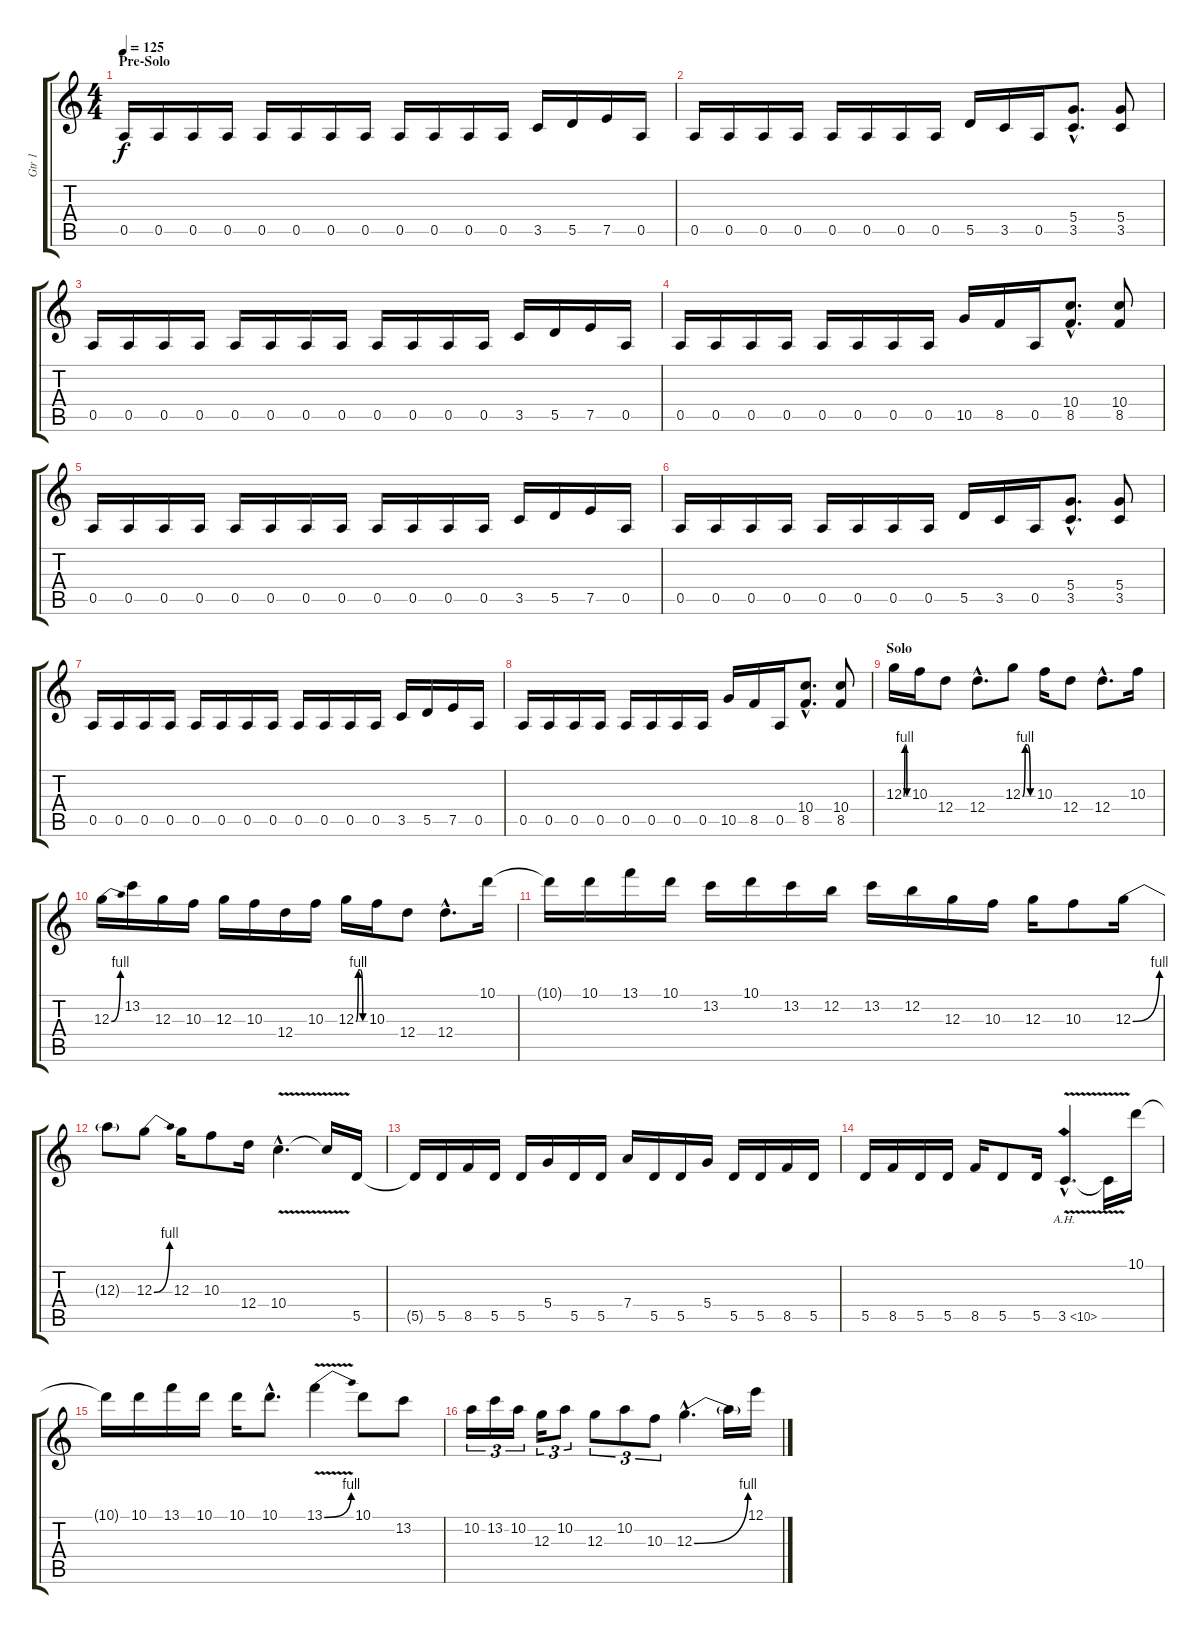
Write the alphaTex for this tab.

\track ("Gtr 1" "Gtr 1") {instrument distortionguitar}
\staff {score tabs}
\tuning (E4 B3 G3 D3 A2 E2) {hide}
\ts (4 4)
\section ("" "Pre-Solo")
\tempo 125
\clef g2
\ks c
0.5.16{dy f} 0.5.16 0.5.16 0.5.16 0.5.16 0.5.16 0.5.16 0.5.16 0.5.16 0.5.16 0.5.16 0.5.16 3.5.16 5.5.16 7.5.16 0.5.16 |
0.5.16 0.5.16 0.5.16 0.5.16 0.5.16 0.5.16 0.5.16 0.5.16 5.5.16 3.5.16 0.5.16 (5.4{hac} 3.5{hac}).8{d} (5.4 3.5).8 |
0.5.16 0.5.16 0.5.16 0.5.16 0.5.16 0.5.16 0.5.16 0.5.16 0.5.16 0.5.16 0.5.16 0.5.16 3.5.16 5.5.16 7.5.16 0.5.16 |
0.5.16 0.5.16 0.5.16 0.5.16 0.5.16 0.5.16 0.5.16 0.5.16 10.5.16 8.5.16 0.5.16 (10.4{hac} 8.5{hac}).8{d} (10.4 8.5).8 |
0.5.16 0.5.16 0.5.16 0.5.16 0.5.16 0.5.16 0.5.16 0.5.16 0.5.16 0.5.16 0.5.16 0.5.16 3.5.16 5.5.16 7.5.16 0.5.16 |
0.5.16 0.5.16 0.5.16 0.5.16 0.5.16 0.5.16 0.5.16 0.5.16 5.5.16 3.5.16 0.5.16 (5.4{hac} 3.5{hac}).8{d} (5.4 3.5).8 |
0.5.16 0.5.16 0.5.16 0.5.16 0.5.16 0.5.16 0.5.16 0.5.16 0.5.16 0.5.16 0.5.16 0.5.16 3.5.16 5.5.16 7.5.16 0.5.16 |
0.5.16 0.5.16 0.5.16 0.5.16 0.5.16 0.5.16 0.5.16 0.5.16 10.5.16 8.5.16 0.5.16 (10.4{hac} 8.5{hac}).8{d} (10.4 8.5).8 |
\section ("" "Solo")
12.3{be (custom 0 0 15 4 30 4 45 0 60 0)}.16 10.3.16 12.4.8 12.4{hac}.8{d} 12.3{be (custom 0 0 15 4 30 4 45 0 60 0)}.8 10.3.16 12.4.8 12.4{hac}.8{d} 10.3.16 |
12.3{be (bend 0 0 60 4)}.16 13.2.16 12.3.16 10.3.16 12.3.16 10.3.16 12.4.16 10.3.16 12.3{be (custom 0 0 15 4 30 4 45 0 60 0)}.16 10.3.16 12.4.8 12.4{hac}.8{d} 10.1.16 |
10.1{t}.16 10.1.16 13.1.16 10.1.16 13.2.16 10.1.16 13.2.16 12.2.16 13.2.16 12.2.16 12.3.16 10.3.16 12.3.16 10.3.8 12.3{be (bend 0 0 60 4)}.16 |
12.3{t}.8 12.3{be (bend 0 0 60 4)}.8 12.3.16 10.3.8 12.4.16 10.4{v hac}.4{d} 10.4{t}.16 5.5.16 |
5.5{t}.16 5.5.16 8.5.16 5.5.16 5.5.16 5.4.16 5.5.16 5.5.16 7.4.16 5.5.16 5.5.16 5.4.16 5.5.16 5.5.16 8.5.16 5.5.16 |
5.5.16 8.5.16 5.5.16 5.5.16 8.5.16 5.5.8 5.5.16 3.5{ah 7 v hac}.4{d} 3.5{t}.16 10.1.16 |
10.1{t}.16 10.1.16 13.1.16 10.1.16 10.1.16 10.1{hac}.8{d} 13.1{be (bend 0 0 60 4) v}.4 10.1.8 13.2.8 |
10.2.16{tu (3 2)} 13.2.16{tu (3 2)} 10.2.16{tu (3 2)} 12.3.16{tu (3 2)} 10.2.8{tu (3 2)} 12.3.8{tu (3 2)} 10.2.8{tu (3 2)} 10.3.8{tu (3 2)} 12.3{be (bend 0 0 60 4) hac}.4{d} 12.3{t}.16 12.1.16
